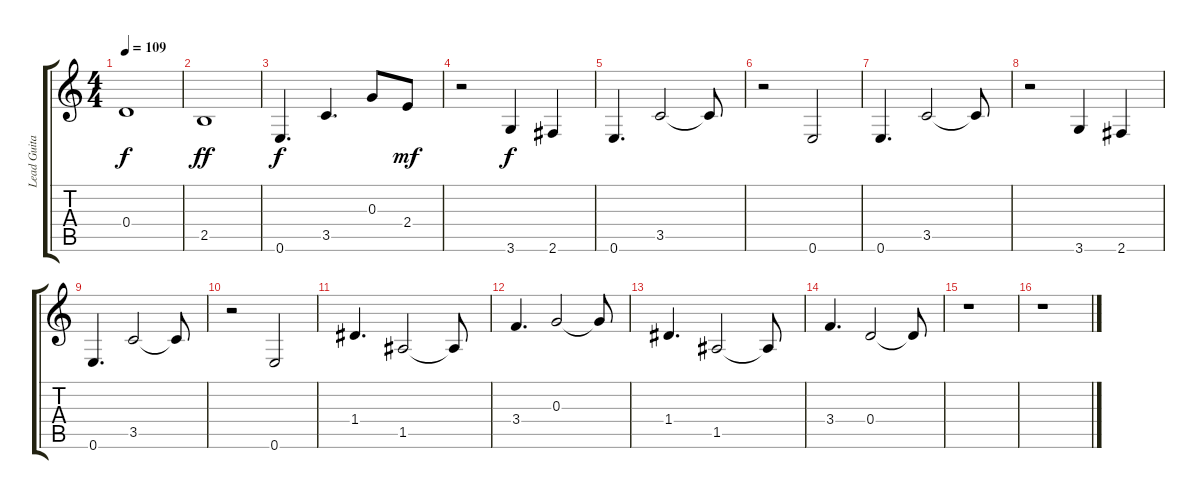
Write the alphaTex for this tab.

\track ("Lead Guitar (Harmonies)" "Lead Guita") {instrument acousticguitarnylon}
\staff {score tabs}
\tuning (E4 B3 G3 D3 A2 E2) {hide}
\ts (4 4)
\tempo 109
\clef g2
\ks c
0.4.1{dy f} |
2.5.1{dy ff} |
0.6.4{d dy f} 3.5.4{d} 0.3.8 2.4.8{dy mf} |
r.2 3.6.4{dy f} 2.6.4 |
0.6.4{d} 3.5.2 3.5{t}.8 |
r.2 0.6.2 |
0.6.4{d} 3.5.2 3.5{t}.8 |
r.2 3.6.4 2.6.4 |
0.6.4{d} 3.5.2 3.5{t}.8 |
r.2 0.6.2 |
1.4.4{d} 1.5.2 1.5{t}.8 |
3.4.4{d} 0.3.2 0.3{t}.8 |
1.4.4{d} 1.5.2 1.5{t}.8 |
3.4.4{d} 0.4.2 0.4{t}.8 |
r.1 |
r.1
